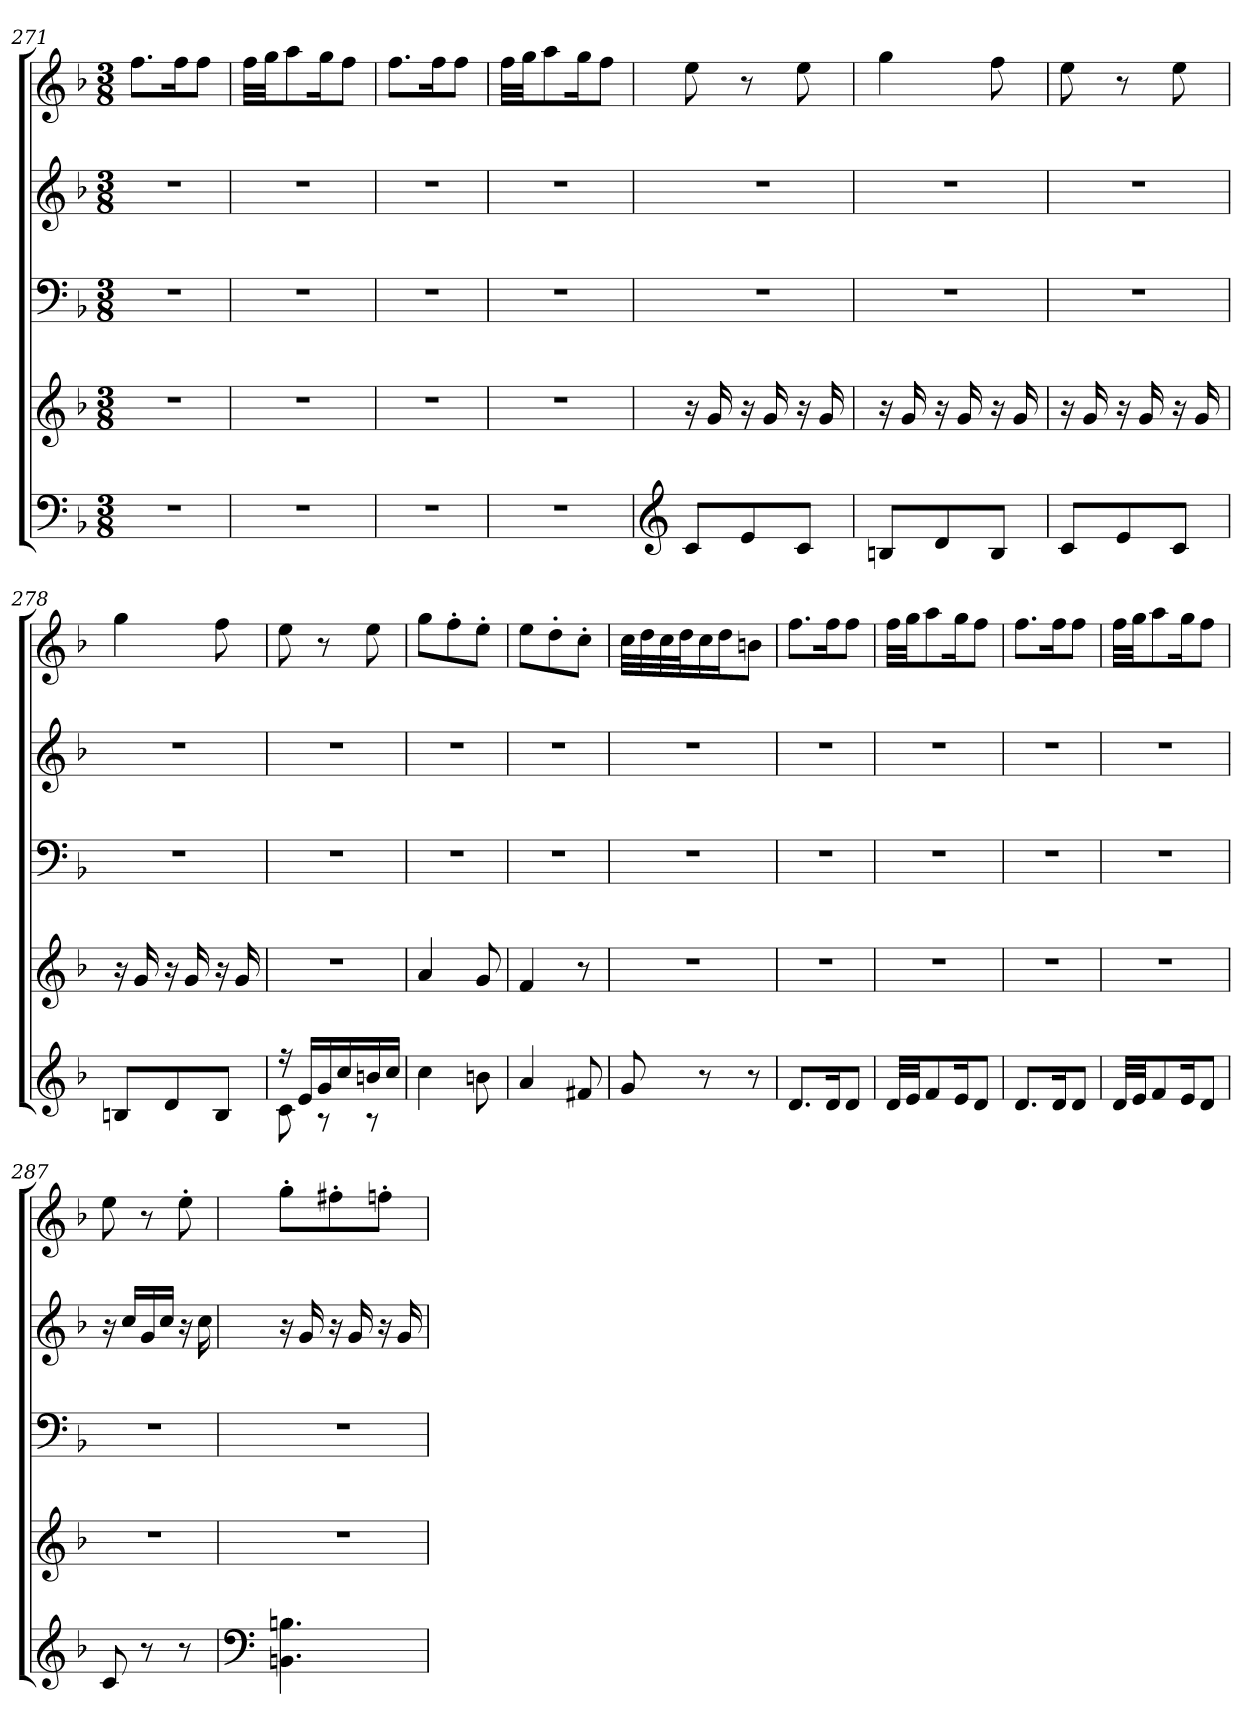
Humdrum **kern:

**kern	**kern	**kern	**kern	**kern
*part5	*part4	*part3	*part2	*part1
*staff5	*staff4	*staff3	*staff2	*staff1
*clefF4	*clefG2	*clefF4	*clefG2	*clefG2
*k[b-]	*k[b-]	*k[b-]	*k[b-]	*k[b-]
*M3/8	*M3/8	*M3/8	*M3/8	*M3/8
*MM150	*MM150	*MM150	*MM150	*MM150
=271	=271	=271	=271	=271
4.r	4.r	4.r	4.r	8.ff\L
.	.	.	.	16ff\K
.	.	.	.	8ff\J
=272	=272	=272	=272	=272
4.r	4.r	4.r	4.r	32ff\LLL
.	.	.	.	32gg\JJ
*	*	*	*	*MM123
.	.	.	.	8aa\
*	*	*	*	*MM150
.	.	.	.	16gg\K
.	.	.	.	8ff\J
=273	=273	=273	=273	=273
*	*	*	*	*MM150
4.r	4.r	4.r	4.r	8.ff\L
.	.	.	.	16ff\K
.	.	.	.	8ff\J
=274	=274	=274	=274	=274
4.r	4.r	4.r	4.r	32ff\LLL
.	.	.	.	32gg\JJ
*	*	*	*	*MM123
.	.	.	.	8aa\
*	*	*	*	*MM150
.	.	.	.	16gg\K
.	.	.	.	8ff\J
=275	=275	=275	=275	=275
*clefG2	*	*	*	*
*	*	*	*	*MM150
8c/L	16r	4.r	4.r	8ee\
.	16g/	.	.	.
8e/	16r	.	.	8r
.	16g/	.	.	.
8c/J	16r	.	.	8ee\
.	16g/	.	.	.
!!LO:PB:g=z
=276	=276	=276	=276	=276
8Bn/L	16r	4.r	4.r	4gg\
.	16g/	.	.	.
8d/	16r	.	.	.
.	16g/	.	.	.
8B/J	16r	.	.	8ff\
.	16g/	.	.	.
=277	=277	=277	=277	=277
8c/L	16r	4.r	4.r	8ee\
.	16g/	.	.	.
8e/	16r	.	.	8r
.	16g/	.	.	.
8c/J	16r	.	.	8ee\
.	16g/	.	.	.
=278	=278	=278	=278	=278
8Bn/L	16r	4.r	4.r	4gg\
.	16g/	.	.	.
8d/	16r	.	.	.
.	16g/	.	.	.
8B/J	16r	.	.	8ff\
.	16g/	.	.	.
=279	=279	=279	=279	=279
*^	*	*	*	*
16r	8c\	4.r	4.r	4.r	8ee\
16e/LL	.	.	.	.	.
16g/	8r	.	.	.	8r
16cc/	.	.	.	.	.
16bn/	8r	.	.	.	8ee\
16cc/JJ	.	.	.	.	.
*v	*v	*	*	*	*
=280	=280	=280	=280	=280
4cc\	4a/	4.r	4.r	8gg\L
.	.	.	.	8ff'\
8bn\	8g/	.	.	8ee'\J
=281	=281	=281	=281	=281
4a/	4f/	4.r	4.r	8ee\L
.	.	.	.	8dd'\
8f#X/	8r	.	.	8cc'\J
!!LO:LB:g=z
=282	=282	=282	=282	=282
8g/	4.r	4.r	4.r	32cc\LLL
.	.	.	.	32dd\
.	.	.	.	32cc\
.	.	.	.	32dd\J
8r	.	.	.	16cc\
.	.	.	.	16dd\J
8r	.	.	.	8bn\J
=283	=283	=283	=283	=283
*	*	*	*	*MM150
8.d/L	4.r	4.r	4.r	8.ff\L
16d/K	.	.	.	16ff\K
8d/J	.	.	.	8ff\J
=284	=284	=284	=284	=284
32d/LLL	4.r	4.r	4.r	32ff\LLL
32e/JJ	.	.	.	32gg\JJ
*	*	*	*	*MM123
8f/	.	.	.	8aa\
*	*	*	*	*MM150
16e/K	.	.	.	16gg\K
8d/J	.	.	.	8ff\J
=285	=285	=285	=285	=285
*	*	*	*	*MM150
8.d/L	4.r	4.r	4.r	8.ff\L
16d/K	.	.	.	16ff\K
8d/J	.	.	.	8ff\J
=286	=286	=286	=286	=286
32d/LLL	4.r	4.r	4.r	32ff\LLL
32e/JJ	.	.	.	32gg\JJ
*	*	*	*	*MM123
8f/	.	.	.	8aa\
*	*	*	*	*MM150
16e/K	.	.	.	16gg\K
8d/J	.	.	.	8ff\J
=287	=287	=287	=287	=287
*	*	*	*	*MM150
8c/	4.r	4.r	16r	8ee\
.	.	.	16cc/LL	.
8r	.	.	16g/	8r
.	.	.	16cc/JJ	.
8r	.	.	16r	8ee'\
.	.	.	16cc\	.
!!LO:PB:g=z
=288	=288	=288	=288	=288
*clefF4	*	*	*	*
4.BBn\ 4.Bn\	4.r	4.r	16r	8gg'\L
.	.	.	16g/	.
.	.	.	16r	8ff#X'\
.	.	.	16g/	.
.	.	.	16r	8ffn'\J
.	.	.	16g/	.
=	=	=	=	=
*-	*-	*-	*-	*-
